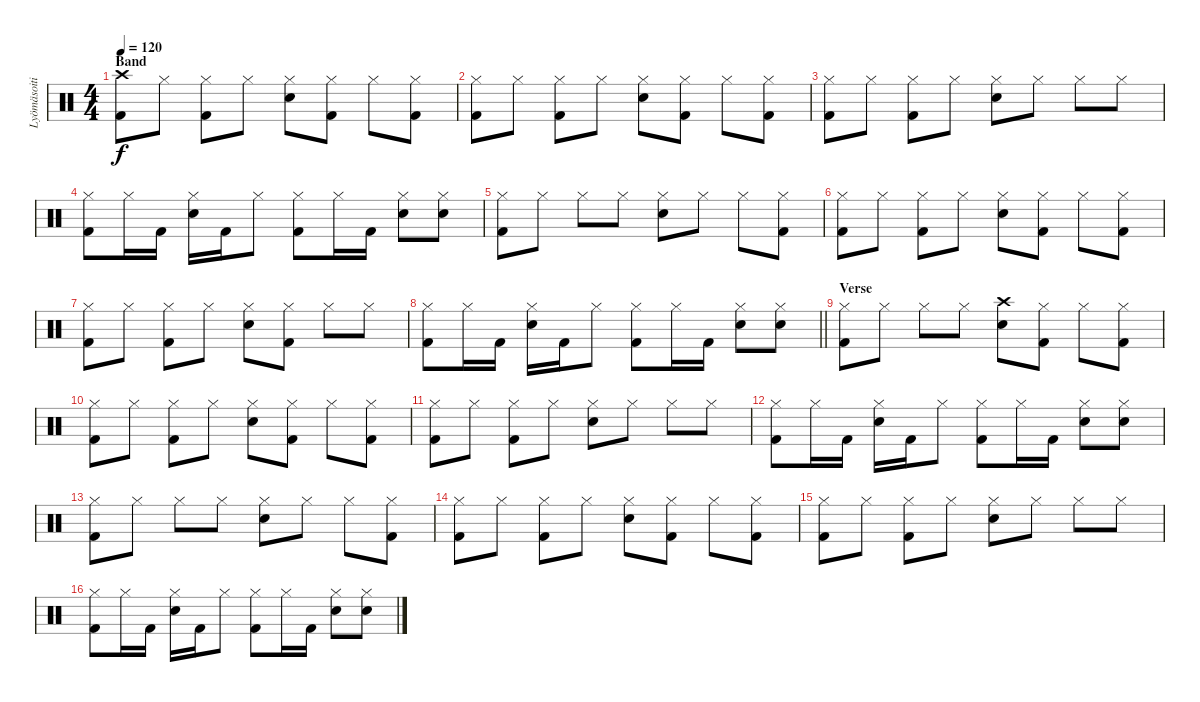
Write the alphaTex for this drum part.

\track ("Lyömäsoitin" "Lyömäsoiti") {instrument percussion}
\staff {score}
\articulation defaults
\ts (4 4)
\section ("" "Band")
\tempo 120
\clef neutral
\ks c
("Crash high (hit)" "Kick (hit) 2").8{dy f} "Hi-Hat (closed)".8 ("Hi-Hat (closed)" "Kick (hit) 2").8 "Hi-Hat (closed)".8 ("Hi-Hat (closed)" "Snare (hit) 2").8 ("Hi-Hat (closed)" "Kick (hit) 2").8 "Hi-Hat (closed)".8 ("Hi-Hat (closed)" "Kick (hit) 2").8 |
("Hi-Hat (closed)" "Kick (hit) 2").8 "Hi-Hat (closed)".8 ("Hi-Hat (closed)" "Kick (hit) 2").8 "Hi-Hat (closed)".8 ("Hi-Hat (closed)" "Snare (hit) 2").8 ("Hi-Hat (closed)" "Kick (hit) 2").8 "Hi-Hat (closed)".8 ("Hi-Hat (closed)" "Kick (hit) 2").8 |
("Hi-Hat (closed)" "Kick (hit) 2").8 "Hi-Hat (closed)".8 ("Hi-Hat (closed)" "Kick (hit) 2").8 "Hi-Hat (closed)".8 ("Hi-Hat (closed)" "Snare (hit) 2").8 "Hi-Hat (closed)".8 "Hi-Hat (closed)".8 "Hi-Hat (closed)".8 |
("Hi-Hat (closed)" "Kick (hit) 2").8 "Hi-Hat (closed)".16 "Kick (hit) 2".16 ("Hi-Hat (closed)" "Snare (hit) 2").16 "Kick (hit) 2".16 "Hi-Hat (closed)".8 ("Hi-Hat (closed)" "Kick (hit) 2").8 "Hi-Hat (closed)".16 "Kick (hit) 2".16 ("Hi-Hat (closed)" "Snare (hit) 2").8 ("Hi-Hat (closed)" "Snare (hit) 2").8 |
("Hi-Hat (closed)" "Kick (hit) 2").8 "Hi-Hat (closed)".8 "Hi-Hat (closed)".8 "Hi-Hat (closed)".8 ("Hi-Hat (closed)" "Snare (hit) 2").8 "Hi-Hat (closed)".8 "Hi-Hat (closed)".8 ("Hi-Hat (closed)" "Kick (hit) 2").8 |
("Hi-Hat (closed)" "Kick (hit) 2").8 "Hi-Hat (closed)".8 ("Hi-Hat (closed)" "Kick (hit) 2").8 "Hi-Hat (closed)".8 ("Hi-Hat (closed)" "Snare (hit) 2").8 ("Hi-Hat (closed)" "Kick (hit) 2").8 "Hi-Hat (closed)".8 ("Hi-Hat (closed)" "Kick (hit) 2").8 |
("Hi-Hat (closed)" "Kick (hit) 2").8 "Hi-Hat (closed)".8 ("Hi-Hat (closed)" "Kick (hit) 2").8 "Hi-Hat (closed)".8 ("Hi-Hat (closed)" "Snare (hit) 2").8 ("Hi-Hat (closed)" "Kick (hit) 2").8 "Hi-Hat (closed)".8 "Hi-Hat (closed)".8 |
\barLineRight lightlight
("Hi-Hat (closed)" "Kick (hit) 2").8 "Hi-Hat (closed)".16 "Kick (hit) 2".16 ("Hi-Hat (closed)" "Snare (hit) 2").16 "Kick (hit) 2".16 "Hi-Hat (closed)".8 ("Hi-Hat (closed)" "Kick (hit) 2").8 "Hi-Hat (closed)".16 "Kick (hit) 2".16 ("Hi-Hat (closed)" "Snare (hit) 2").8 ("Hi-Hat (closed)" "Snare (hit) 2").8 |
\section ("" "Verse")
("Hi-Hat (closed)" "Kick (hit) 2").8 "Hi-Hat (closed)".8 "Hi-Hat (closed)".8 "Hi-Hat (closed)".8 ("Crash high (hit)" "Snare (hit) 2").8 ("Hi-Hat (closed)" "Kick (hit) 2").8 "Hi-Hat (closed)".8 ("Hi-Hat (closed)" "Kick (hit) 2").8 |
("Hi-Hat (closed)" "Kick (hit) 2").8 "Hi-Hat (closed)".8 ("Hi-Hat (closed)" "Kick (hit) 2").8 "Hi-Hat (closed)".8 ("Hi-Hat (closed)" "Snare (hit) 2").8 ("Hi-Hat (closed)" "Kick (hit) 2").8 "Hi-Hat (closed)".8 ("Hi-Hat (closed)" "Kick (hit) 2").8 |
("Hi-Hat (closed)" "Kick (hit) 2").8 "Hi-Hat (closed)".8 ("Hi-Hat (closed)" "Kick (hit) 2").8 "Hi-Hat (closed)".8 ("Hi-Hat (closed)" "Snare (hit) 2").8 "Hi-Hat (closed)".8 "Hi-Hat (closed)".8 "Hi-Hat (closed)".8 |
("Hi-Hat (closed)" "Kick (hit) 2").8 "Hi-Hat (closed)".16 "Kick (hit) 2".16 ("Hi-Hat (closed)" "Snare (hit) 2").16 "Kick (hit) 2".16 "Hi-Hat (closed)".8 ("Hi-Hat (closed)" "Kick (hit) 2").8 "Hi-Hat (closed)".16 "Kick (hit) 2".16 ("Hi-Hat (closed)" "Snare (hit) 2").8 ("Hi-Hat (closed)" "Snare (hit) 2").8 |
("Hi-Hat (closed)" "Kick (hit) 2").8 "Hi-Hat (closed)".8 "Hi-Hat (closed)".8 "Hi-Hat (closed)".8 ("Hi-Hat (closed)" "Snare (hit) 2").8 "Hi-Hat (closed)".8 "Hi-Hat (closed)".8 ("Hi-Hat (closed)" "Kick (hit) 2").8 |
("Hi-Hat (closed)" "Kick (hit) 2").8 "Hi-Hat (closed)".8 ("Hi-Hat (closed)" "Kick (hit) 2").8 "Hi-Hat (closed)".8 ("Hi-Hat (closed)" "Snare (hit) 2").8 ("Hi-Hat (closed)" "Kick (hit) 2").8 "Hi-Hat (closed)".8 ("Hi-Hat (closed)" "Kick (hit) 2").8 |
("Hi-Hat (closed)" "Kick (hit) 2").8 "Hi-Hat (closed)".8 ("Hi-Hat (closed)" "Kick (hit) 2").8 "Hi-Hat (closed)".8 ("Hi-Hat (closed)" "Snare (hit) 2").8 "Hi-Hat (closed)".8 "Hi-Hat (closed)".8 "Hi-Hat (closed)".8 |
("Hi-Hat (closed)" "Kick (hit) 2").8 "Hi-Hat (closed)".16 "Kick (hit) 2".16 ("Hi-Hat (closed)" "Snare (hit) 2").16 "Kick (hit) 2".16 "Hi-Hat (closed)".8 ("Hi-Hat (closed)" "Kick (hit) 2").8 "Hi-Hat (closed)".16 "Kick (hit) 2".16 ("Hi-Hat (closed)" "Snare (hit) 2").8 ("Hi-Hat (closed)" "Snare (hit) 2").8
